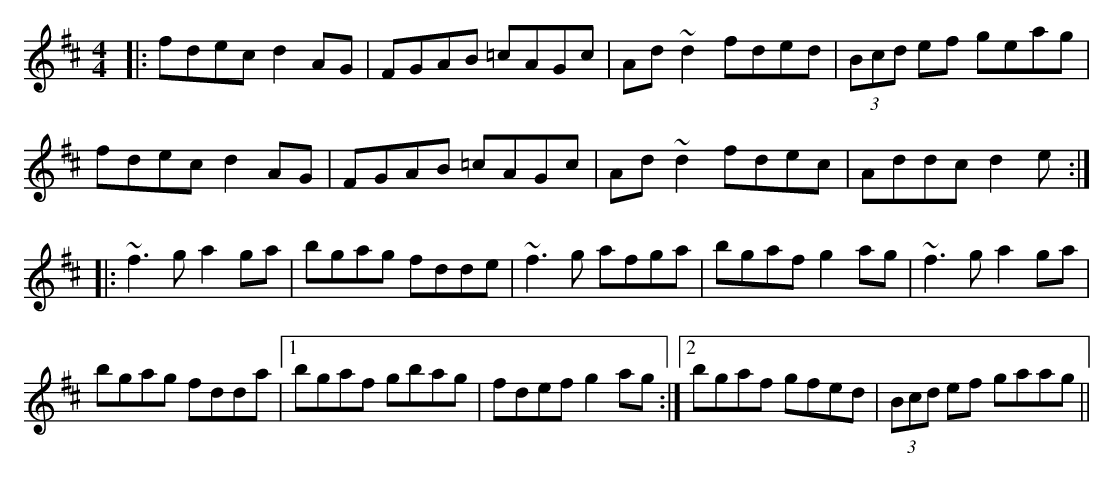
X:1
M:4/4
K:D
|:fdec d2AG|FGAB =cAGc|Ad~d2 fded|(3Bcd ef geag|
fdec d2AG|FGAB =cAGc|Ad~d2 fdec|Addc d2e:|
|:~f3g a2ga|bgag fdde|~f3g afga|bgaf g2ag|~f3g a2ga|
bgag fdda|1 bgaf gbag|fdef g2ag:|2 bgaf gfed|(3Bcd ef gaag||
